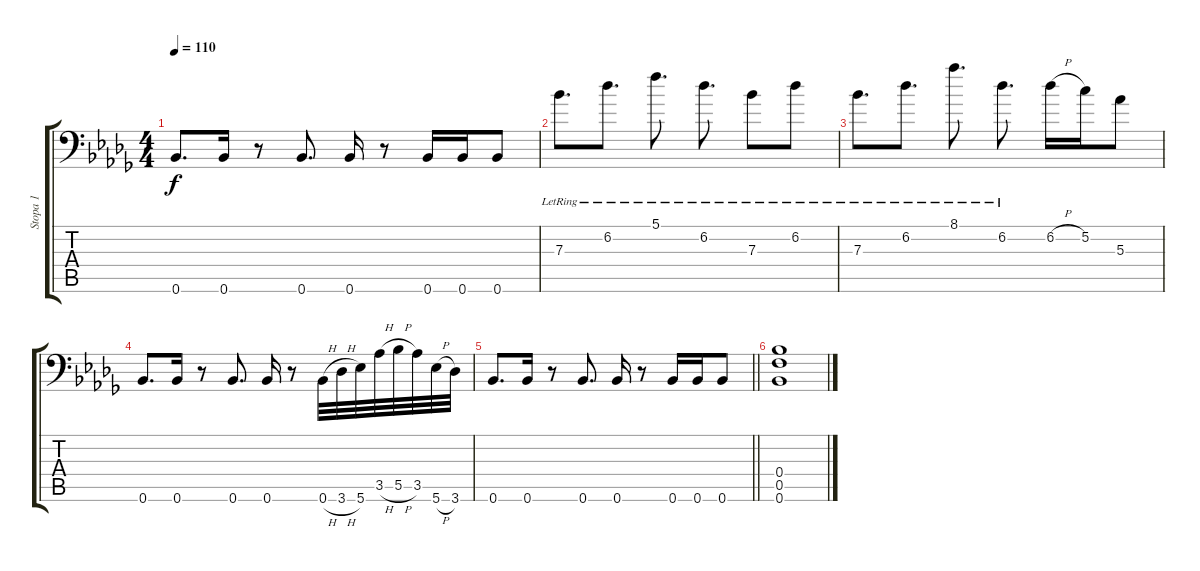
\track ("Stopa 1" "Stopa 1") {instrument distortionguitar}
\staff {score tabs}
\tuning (C4 G3 Eb3 Bb2 F2 Bb1) {hide}
\ts (4 4)
\tempo 110
\clef f4
\ks bbminor
0.6.8{d dy f} 0.6.16 r.8 0.6.8{d} 0.6.16 r.8 0.6.16 0.6.16 0.6.8 |
7.3{lr}.8{d} 6.2{lr}.8{d} 5.1{lr}.8{d} 6.2{lr}.8{d} 7.3{lr}.8 6.2{lr}.8 |
7.3{lr}.8{d} 6.2{lr}.8{d} 8.1{lr}.8{d} 6.2{lr}.8{d} 6.2{h}.16 5.2.16 5.3.8 |
0.6.8{d} 0.6.16 r.8 0.6.8{d} 0.6.16 r.8 0.6{h}.32 3.6{h}.32 5.6.32 3.5{h}.32 5.5{h}.32 3.5.32 5.6{h}.32 3.6.32 |
\barLineRight lightlight
0.6.8{d} 0.6.16 r.8 0.6.8{d} 0.6.16 r.8 0.6.16 0.6.16 0.6.8 |
(0.4 0.5 0.6).1
